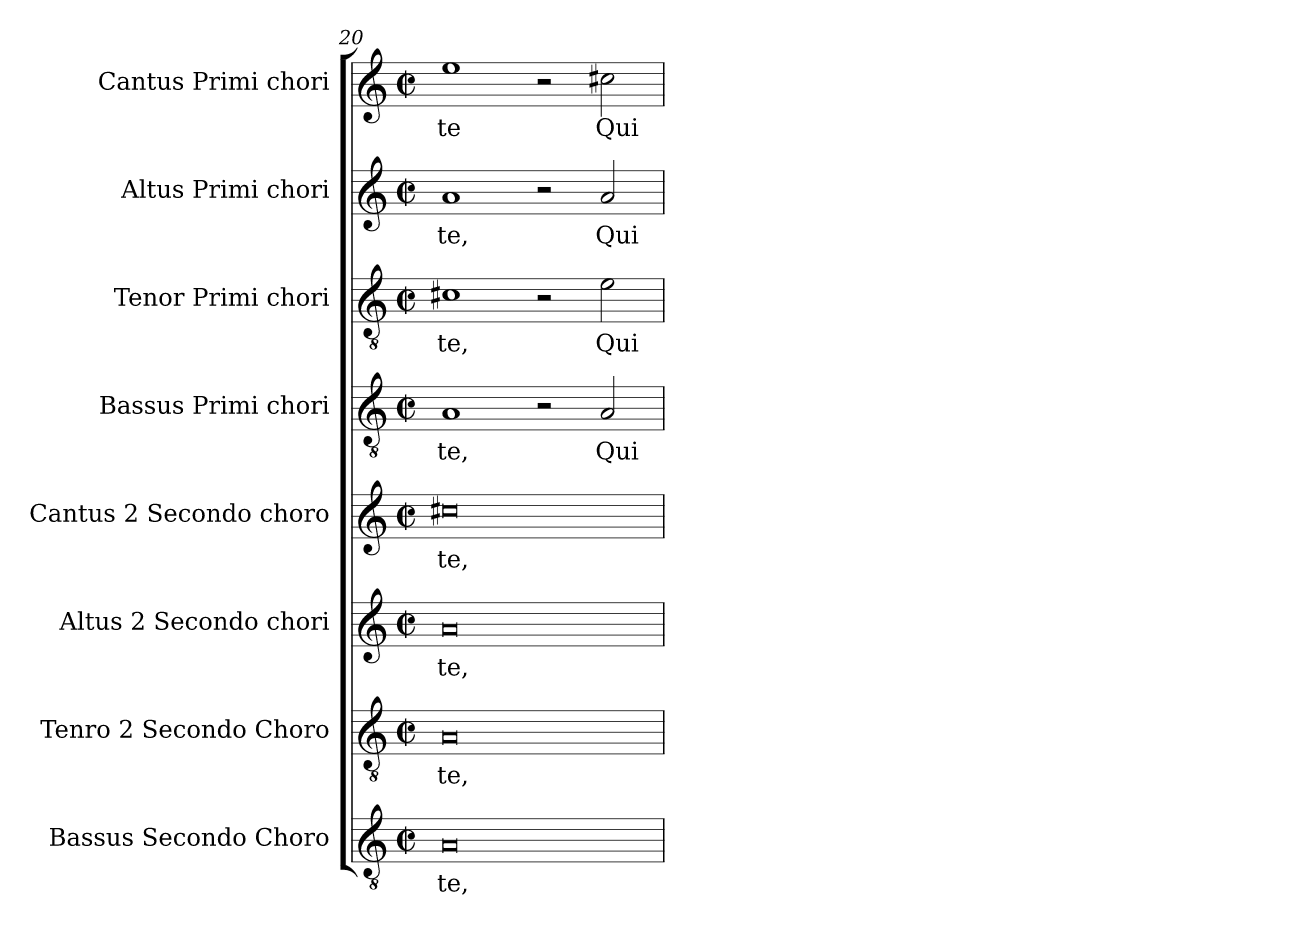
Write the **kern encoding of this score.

**kern	**text	**kern	**text	**kern	**text	**kern	**text	**kern	**text	**kern	**text	**kern	**text	**kern	**text
*part8	*part8	*part7	*part7	*part6	*part6	*part5	*part5	*part4	*part4	*part3	*part3	*part2	*part2	*part1	*part1
*staff8	*staff8	*staff7	*staff7	*staff6	*staff6	*staff5	*staff5	*staff4	*staff4	*staff3	*staff3	*staff2	*staff2	*staff1	*staff1
*I"Bassus  Secondo Choro	*	*I"Tenro 2  Secondo Choro	*	*I"Altus 2  Secondo chori	*	*I"Cantus 2  Secondo choro	*	*I"Bassus  Primi chori	*	*I"Tenor  Primi chori	*	*I"Altus  Primi chori	*	*I"Cantus  Primi chori	*
*I'Ch	*	*I'Ch	*	*I'Ch	*	*I'Ch	*	*I'Ch	*	*I'Ch	*	*I'Ch	*	*I'Ch	*
*clefGv2	*	*clefGv2	*	*clefG2	*	*clefG2	*	*clefGv2	*	*clefGv2	*	*clefG2	*	*clefG2	*
*M2/2	*	*M2/2	*	*M2/2	*	*M2/2	*	*M2/2	*	*M2/2	*	*M2/2	*	*M2/2	*
*met(c|)	*	*met(c|)	*	*met(c|)	*	*met(c|)	*	*met(c|)	*	*met(c|)	*	*met(c|)	*	*met(c|)	*
=20	=20	=20	=20	=20	=20	=20	=20	=20	=20	=20	=20	=20	=20	=20	=20
!	!LO:LY:b:cj	!	!LO:LY:b:cj	!	!LO:LY:b:cj	!	!LO:LY:b:cj	!	!LO:LY:b:cj	!	!LO:LY:b:cj	!	!LO:LY:b:cj	!	!LO:LY:b:cj
0A	te,	0A	te,	0a	te,	0cc#X	te,	1A	te,	1c#X	te,	1a	te,	1ee	te
.	.	.	.	.	.	.	.	2r	.	2r	.	2r	.	2r	.
!	!	!	!	!	!	!	!	!	!LO:LY:b:cj	!	!LO:LY:b:cj	!	!LO:LY:b:cj	!	!LO:LY:b:cj
.	.	.	.	.	.	.	.	2A/	Qui	2e\	Qui	2a/	Qui	2cc#X\	Qui
=	=	=	=	=	=	=	=	=	=	=	=	=	=	=	=
*-	*-	*-	*-	*-	*-	*-	*-	*-	*-	*-	*-	*-	*-	*-	*-
